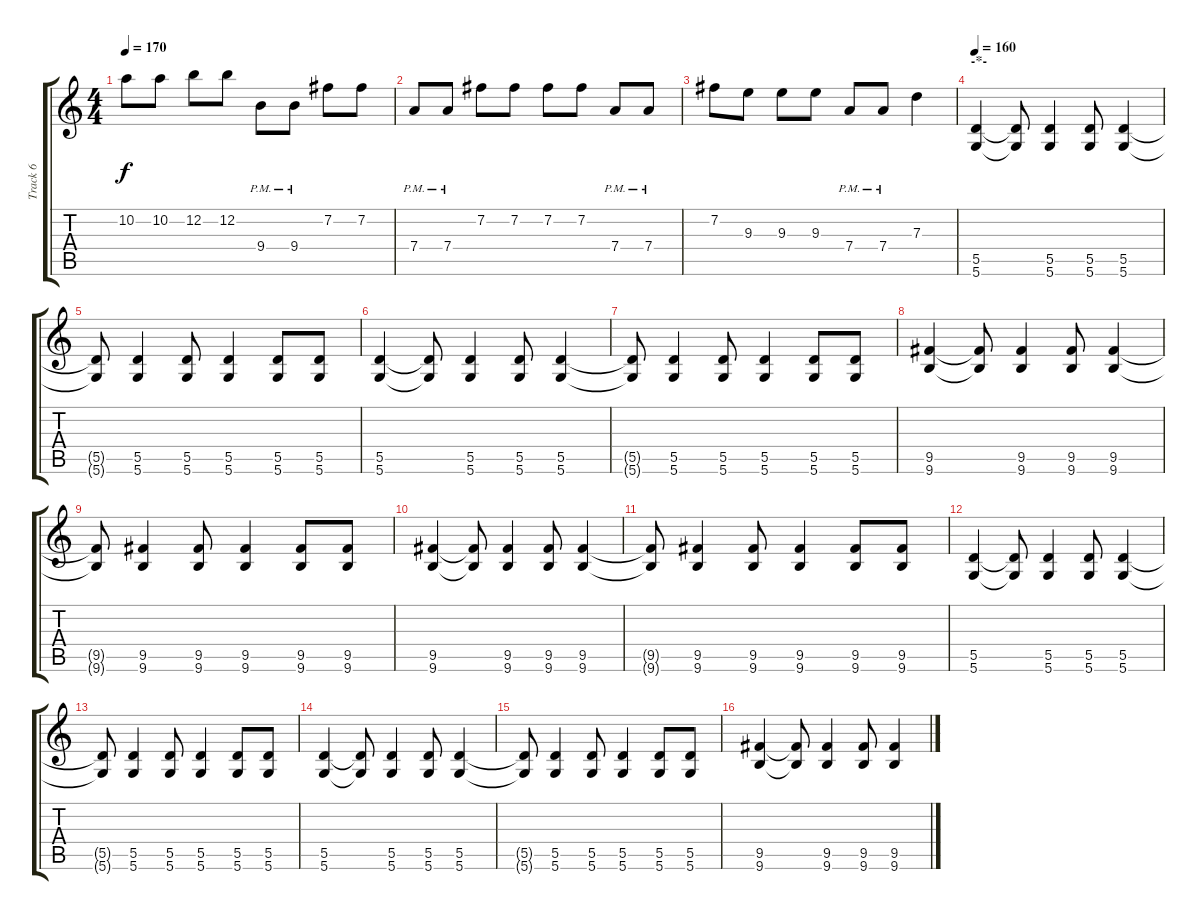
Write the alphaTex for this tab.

\track ("Track 6" "Track 6") {instrument distortionguitar}
\staff {score tabs}
\tuning (E4 B3 G3 D3 A2 D2) {hide}
\ts (4 4)
\tempo 170
\clef g2
\ks c
10.2.8{dy f} 10.2.8 12.2.8 12.2.8 9.4{pm}.8 9.4{pm}.8 7.2.8 7.2.8 |
7.4{pm}.8 7.4{pm}.8 7.2.8 7.2.8 7.2.8 7.2.8 7.4{pm}.8 7.4{pm}.8 |
7.2.8 9.3.8 9.3.8 9.3.8 7.4{pm}.8 7.4{pm}.8 7.3.4 |
\section ("" "-*-")
\tempo 160
(5.5 5.6).4 (5.5{t} 5.6{t}).8 (5.5 5.6).4 (5.5 5.6).8 (5.5 5.6).4 |
(5.5{t} 5.6{t}).8 (5.5 5.6).4 (5.5 5.6).8 (5.5 5.6).4 (5.5 5.6).8 (5.5 5.6).8 |
(5.5 5.6).4 (5.5{t} 5.6{t}).8 (5.5 5.6).4 (5.5 5.6).8 (5.5 5.6).4 |
(5.5{t} 5.6{t}).8 (5.5 5.6).4 (5.5 5.6).8 (5.5 5.6).4 (5.5 5.6).8 (5.5 5.6).8 |
(9.5 9.6).4 (9.5{t} 9.6{t}).8 (9.5 9.6).4 (9.5 9.6).8 (9.5 9.6).4 |
(9.5{t} 9.6{t}).8 (9.5 9.6).4 (9.5 9.6).8 (9.5 9.6).4 (9.5 9.6).8 (9.5 9.6).8 |
(9.5 9.6).4 (9.5{t} 9.6{t}).8 (9.5 9.6).4 (9.5 9.6).8 (9.5 9.6).4 |
(9.5{t} 9.6{t}).8 (9.5 9.6).4 (9.5 9.6).8 (9.5 9.6).4 (9.5 9.6).8 (9.5 9.6).8 |
(5.5 5.6).4 (5.5{t} 5.6{t}).8 (5.5 5.6).4 (5.5 5.6).8 (5.5 5.6).4 |
(5.5{t} 5.6{t}).8 (5.5 5.6).4 (5.5 5.6).8 (5.5 5.6).4 (5.5 5.6).8 (5.5 5.6).8 |
(5.5 5.6).4 (5.5{t} 5.6{t}).8 (5.5 5.6).4 (5.5 5.6).8 (5.5 5.6).4 |
(5.5{t} 5.6{t}).8 (5.5 5.6).4 (5.5 5.6).8 (5.5 5.6).4 (5.5 5.6).8 (5.5 5.6).8 |
(9.5 9.6).4 (9.5{t} 9.6{t}).8 (9.5 9.6).4 (9.5 9.6).8 (9.5 9.6).4
